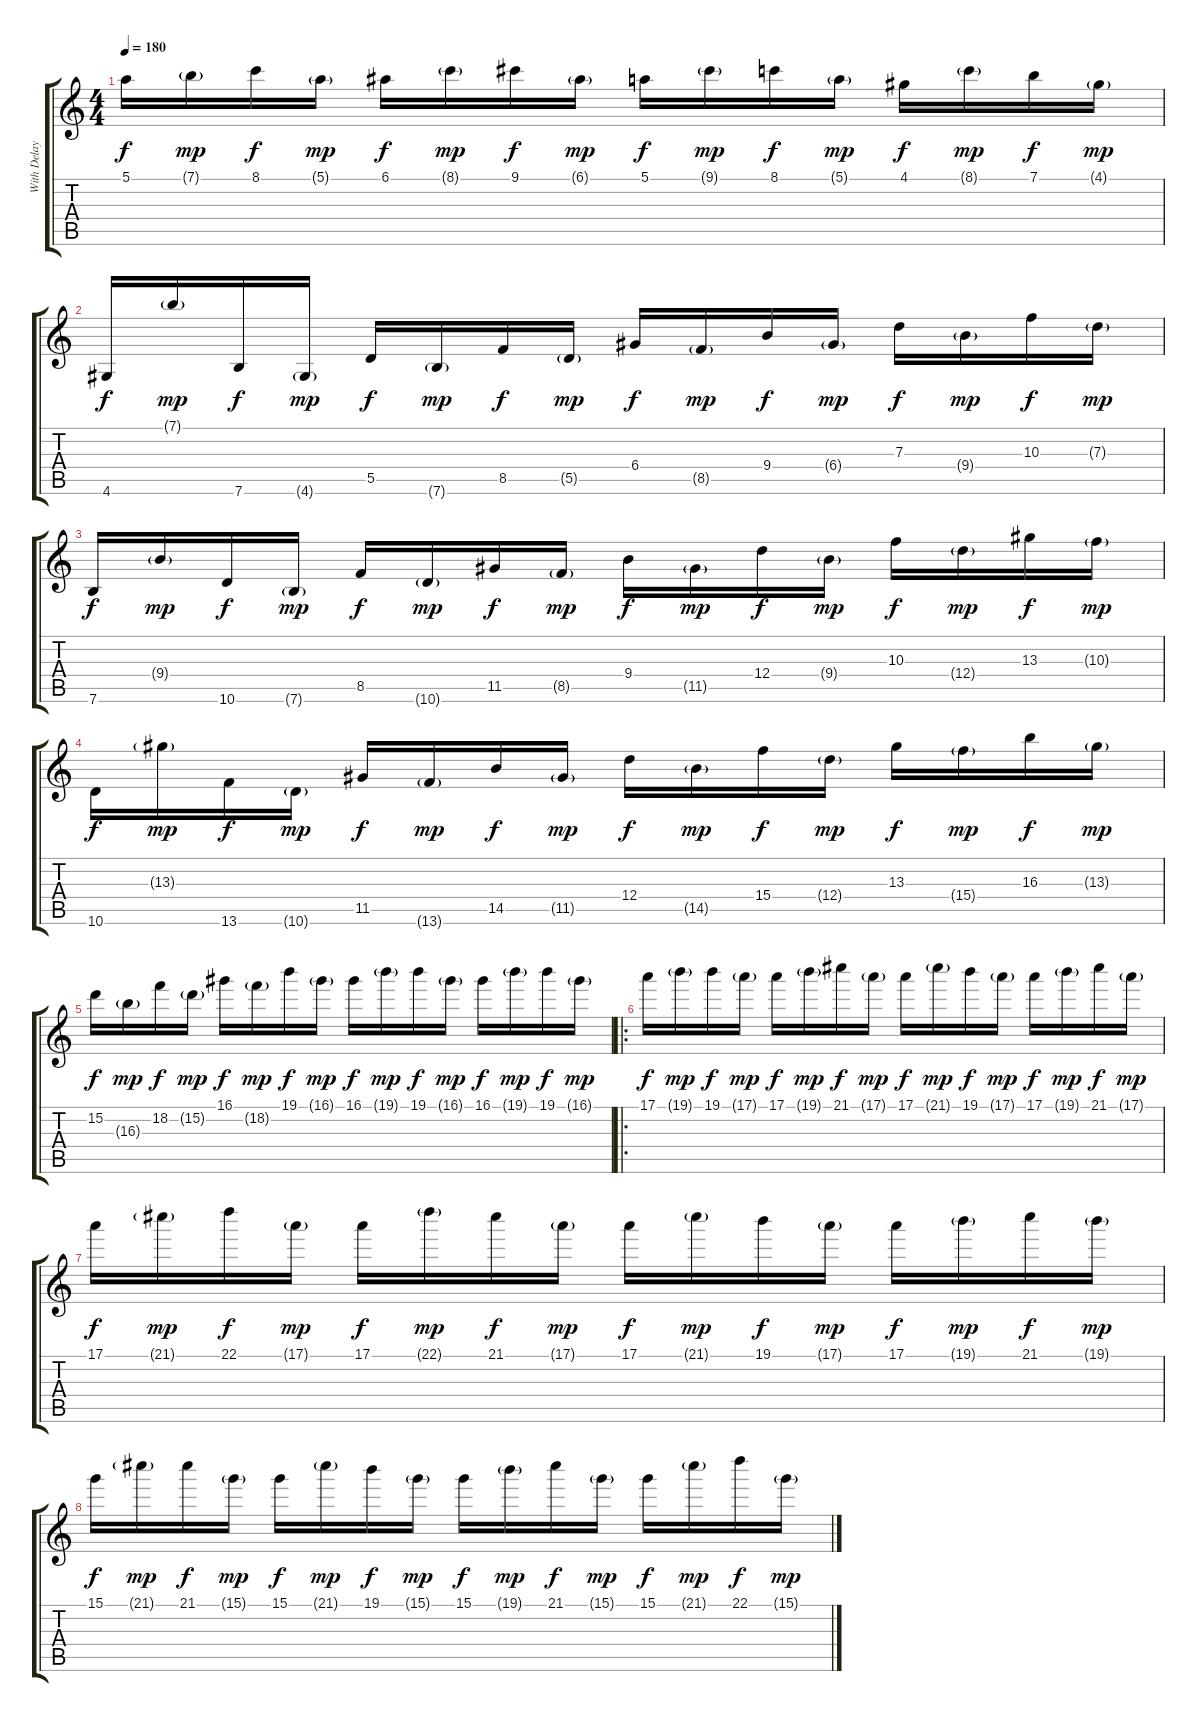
\track ("With Delay Notes" "With Delay") {instrument distortionguitar}
\staff {score tabs}
\tuning (E4 B3 G3 D3 A2 E2) {hide}
\ts (4 4)
\tempo 180
\clef g2
\ks c
5.1.16{dy f} 7.1{g}.16{dy mp} 8.1.16{dy f} 5.1{g}.16{dy mp} 6.1.16{dy f} 8.1{g}.16{dy mp} 9.1.16{dy f} 6.1{g}.16{dy mp} 5.1.16{dy f} 9.1{g}.16{dy mp} 8.1.16{dy f} 5.1{g}.16{dy mp} 4.1.16{dy f} 8.1{g}.16{dy mp} 7.1.16{dy f} 4.1{g}.16{dy mp} |
4.6.16{dy f} 7.1{g}.16{dy mp} 7.6.16{dy f} 4.6{g}.16{dy mp} 5.5.16{dy f} 7.6{g}.16{dy mp} 8.5.16{dy f} 5.5{g}.16{dy mp} 6.4.16{dy f} 8.5{g}.16{dy mp} 9.4.16{dy f} 6.4{g}.16{dy mp} 7.3.16{dy f} 9.4{g}.16{dy mp} 10.3.16{dy f} 7.3{g}.16{dy mp} |
7.6.16{dy f} 9.4{g}.16{dy mp} 10.6.16{dy f} 7.6{g}.16{dy mp} 8.5.16{dy f} 10.6{g}.16{dy mp} 11.5.16{dy f} 8.5{g}.16{dy mp} 9.4.16{dy f} 11.5{g}.16{dy mp} 12.4.16{dy f} 9.4{g}.16{dy mp} 10.3.16{dy f} 12.4{g}.16{dy mp} 13.3.16{dy f} 10.3{g}.16{dy mp} |
10.6.16{dy f} 13.3{g}.16{dy mp} 13.6.16{dy f} 10.6{g}.16{dy mp} 11.5.16{dy f} 13.6{g}.16{dy mp} 14.5.16{dy f} 11.5{g}.16{dy mp} 12.4.16{dy f} 14.5{g}.16{dy mp} 15.4.16{dy f} 12.4{g}.16{dy mp} 13.3.16{dy f} 15.4{g}.16{dy mp} 16.3.16{dy f} 13.3{g}.16{dy mp} |
15.2.16{dy f} 16.3{g}.16{dy mp} 18.2.16{dy f} 15.2{g}.16{dy mp} 16.1.16{dy f} 18.2{g}.16{dy mp} 19.1.16{dy f} 16.1{g}.16{dy mp} 16.1.16{dy f} 19.1{g}.16{dy mp} 19.1.16{dy f} 16.1{g}.16{dy mp} 16.1.16{dy f} 19.1{g}.16{dy mp} 19.1.16{dy f} 16.1{g}.16{dy mp} |
\ro
17.1.16{dy f} 19.1{g}.16{dy mp} 19.1.16{dy f} 17.1{g}.16{dy mp} 17.1.16{dy f} 19.1{g}.16{dy mp} 21.1.16{dy f} 17.1{g}.16{dy mp} 17.1.16{dy f} 21.1{g}.16{dy mp} 19.1.16{dy f} 17.1{g}.16{dy mp} 17.1.16{dy f} 19.1{g}.16{dy mp} 21.1.16{dy f} 17.1{g}.16{dy mp} |
17.1.16{dy f} 21.1{g}.16{dy mp} 22.1.16{dy f} 17.1{g}.16{dy mp} 17.1.16{dy f} 22.1{g}.16{dy mp} 21.1.16{dy f} 17.1{g}.16{dy mp} 17.1.16{dy f} 21.1{g}.16{dy mp} 19.1.16{dy f} 17.1{g}.16{dy mp} 17.1.16{dy f} 19.1{g}.16{dy mp} 21.1.16{dy f} 19.1{g}.16{dy mp} |
15.1.16{dy f} 21.1{g}.16{dy mp} 21.1.16{dy f} 15.1{g}.16{dy mp} 15.1.16{dy f} 21.1{g}.16{dy mp} 19.1.16{dy f} 15.1{g}.16{dy mp} 15.1.16{dy f} 19.1{g}.16{dy mp} 21.1.16{dy f} 15.1{g}.16{dy mp} 15.1.16{dy f} 21.1{g}.16{dy mp} 22.1.16{dy f} 15.1{g}.16{dy mp}
